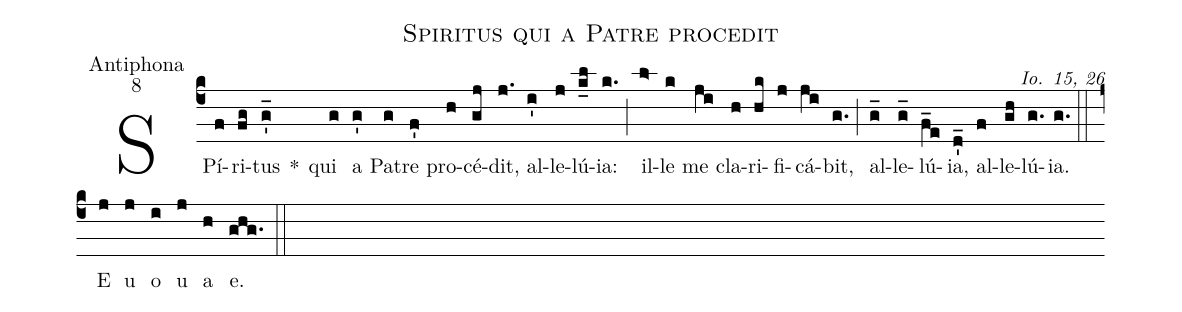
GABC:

name:Spiritus qui a Patre procedit;
office-part:Antiphona;
mode:8;
commentary:Io. 15, 26;
%%
(c4)
SPí(f)ri(fg)tus(g'_) *()
qui(g) a(g') Pa(g)tre(f') pro(h)cé(gj)dit,(j.) al(i')le(j)lú(k_l)ia:(k.) (;)
il(l>)le(k) me(ji) cla(h)ri(hk)fi(j)cá(ji)bit,(g.) (;)
al(g_)le(g_)lú(f_e)ia,(d'_) al(f)le(gh)lú(g.)ia.(g.) (::)
E(j) u(j) o(i) u(j) a(h) e.(ghg.) (::)
